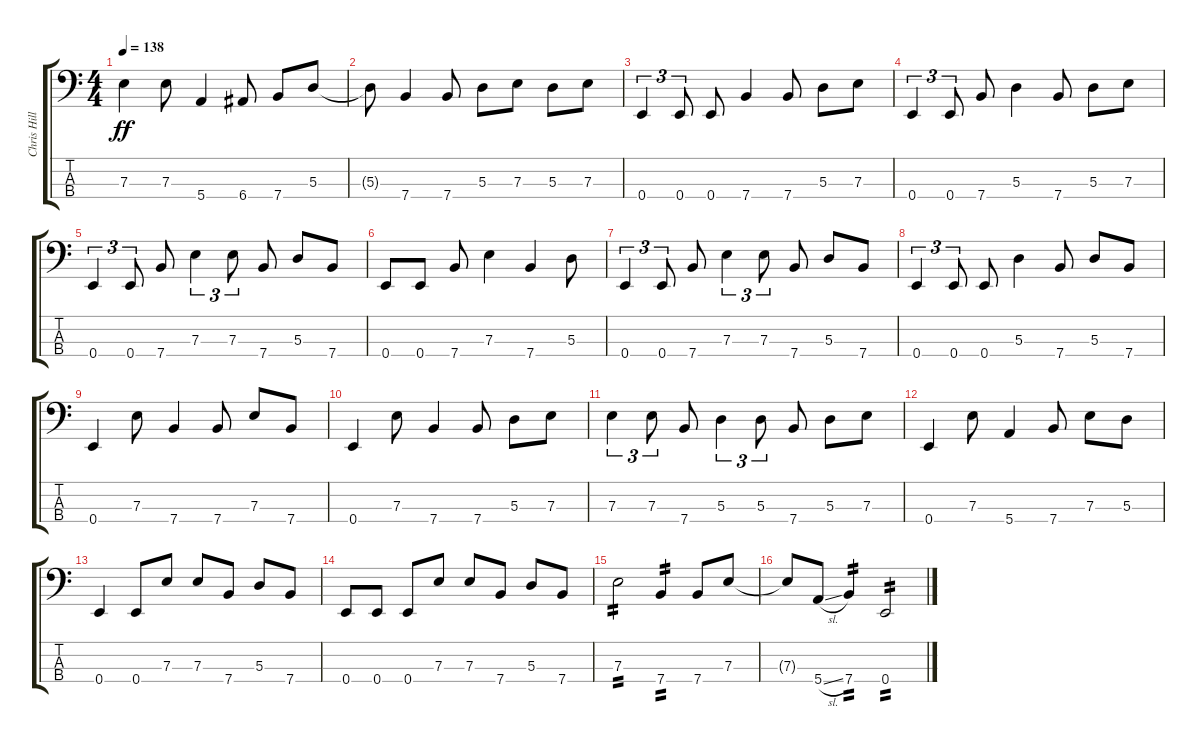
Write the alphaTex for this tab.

\track ("Chris Hillman" "Chris Hill") {instrument electricbassfinger}
\staff {score tabs}
\tuning (G2 D2 A1 E1) {hide}
\ts (4 4)
\tempo 138
\clef f4
\ks c
7.3.4{dy ff} 7.3.8 5.4.4 6.4.8 7.4.8 5.3.8 |
5.3{t}.8 7.4.4 7.4.8 5.3.8 7.3.8 5.3.8 7.3.8 |
0.4.4{tu (3 2)} 0.4.8{tu (3 2)} 0.4.8 7.4.4 7.4.8 5.3.8 7.3.8 |
0.4.4{tu (3 2)} 0.4.8{tu (3 2)} 7.4.8 5.3.4 7.4.8 5.3.8 7.3.8 |
0.4.4{tu (3 2)} 0.4.8{tu (3 2)} 7.4.8 7.3.4{tu (3 2)} 7.3.8{tu (3 2)} 7.4.8 5.3.8 7.4.8 |
0.4.8 0.4.8 7.4.8 7.3.4 7.4.4 5.3.8 |
0.4.4{tu (3 2)} 0.4.8{tu (3 2)} 7.4.8 7.3.4{tu (3 2)} 7.3.8{tu (3 2)} 7.4.8 5.3.8 7.4.8 |
0.4.4{tu (3 2)} 0.4.8{tu (3 2)} 0.4.8 5.3.4 7.4.8 5.3.8 7.4.8 |
0.4.4 7.3.8 7.4.4 7.4.8 7.3.8 7.4.8 |
0.4.4 7.3.8 7.4.4 7.4.8 5.3.8 7.3.8 |
7.3.4{tu (3 2)} 7.3.8{tu (3 2)} 7.4.8 5.3.4{tu (3 2)} 5.3.8{tu (3 2)} 7.4.8 5.3.8 7.3.8 |
0.4.4 7.3.8 5.4.4 7.4.8 7.3.8 5.3.8 |
0.4.4 0.4.8 7.3.8 7.3.8 7.4.8 5.3.8 7.4.8 |
0.4.8 0.4.8 0.4.8 7.3.8 7.3.8 7.4.8 5.3.8 7.4.8 |
7.3.2{tp 2} 7.4.4{tp 2} 7.4.8 7.3.8 |
7.3{t}.8 5.4{sl}.8 7.4.4{tp 2} 0.4.2{tp 2}
